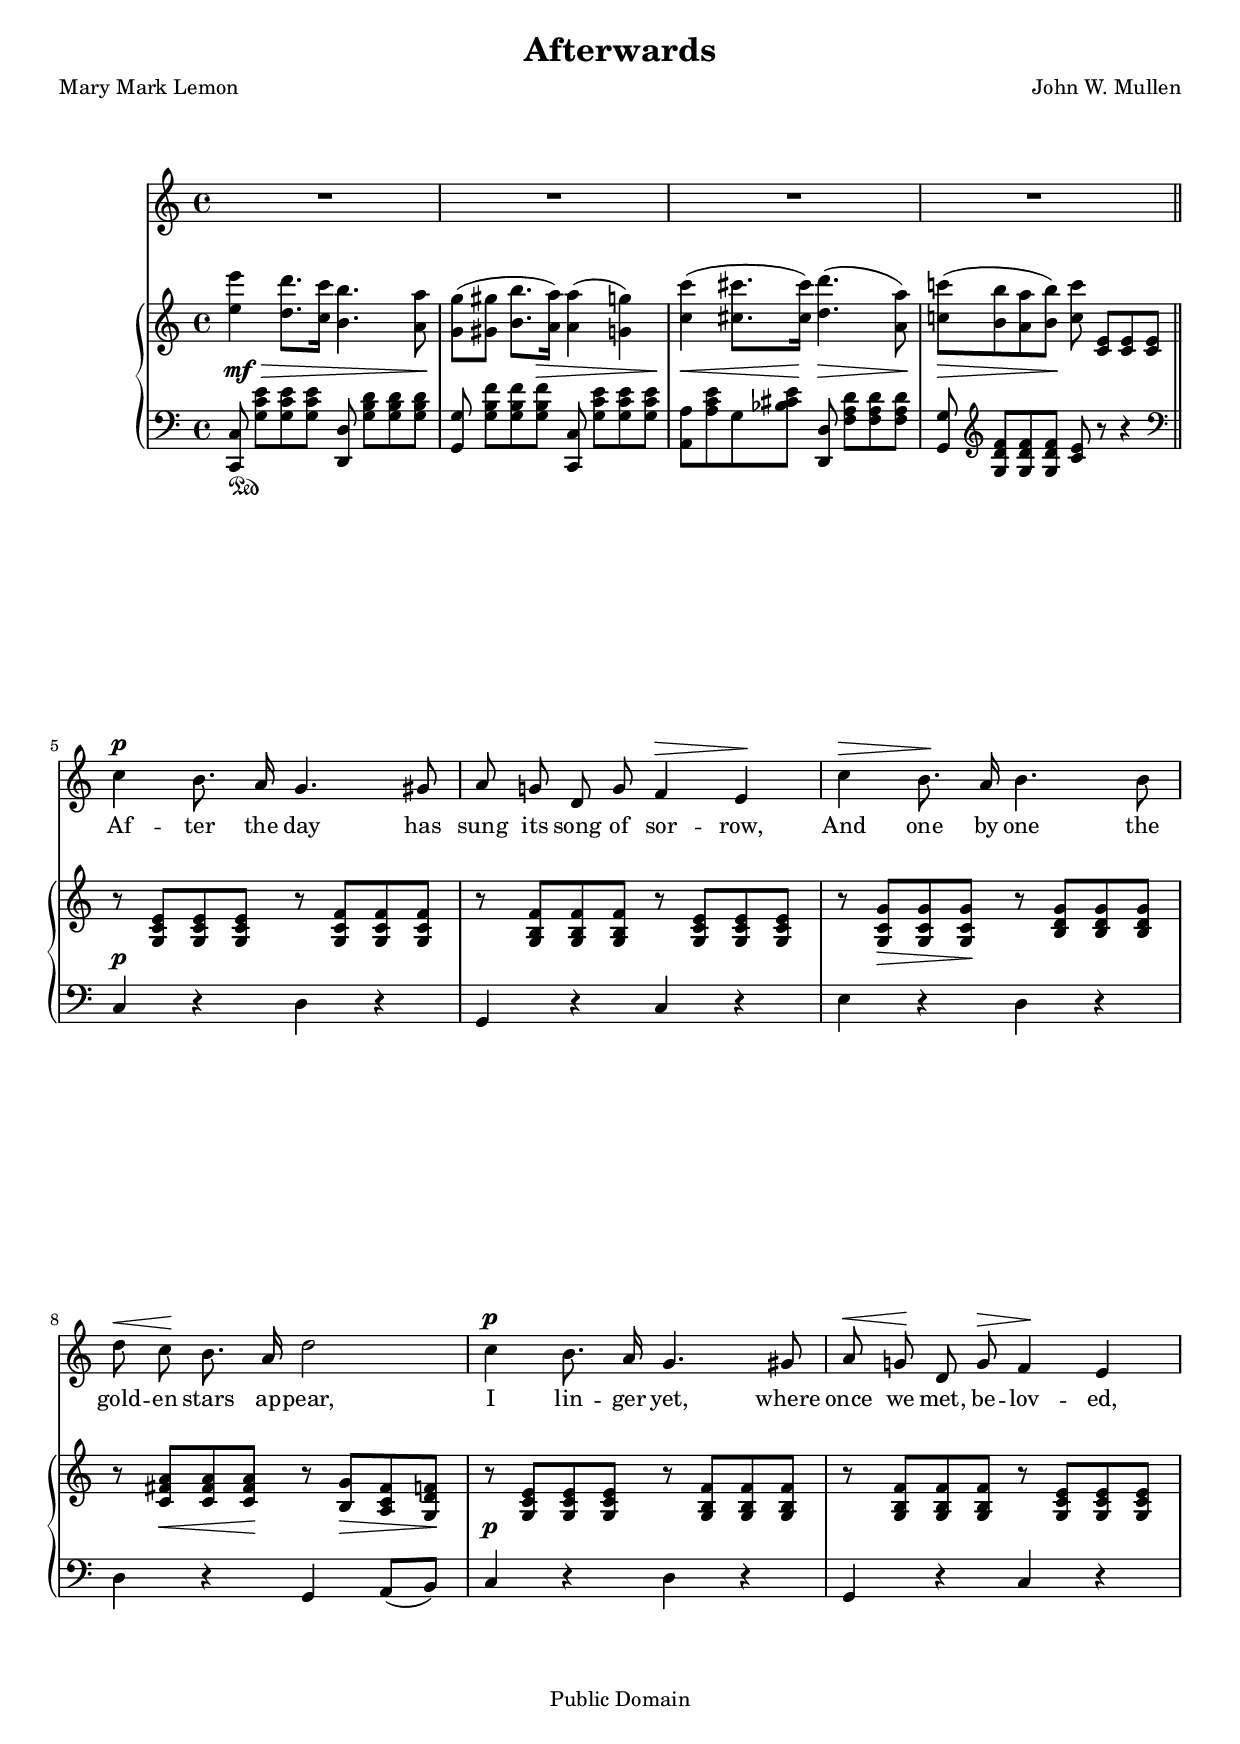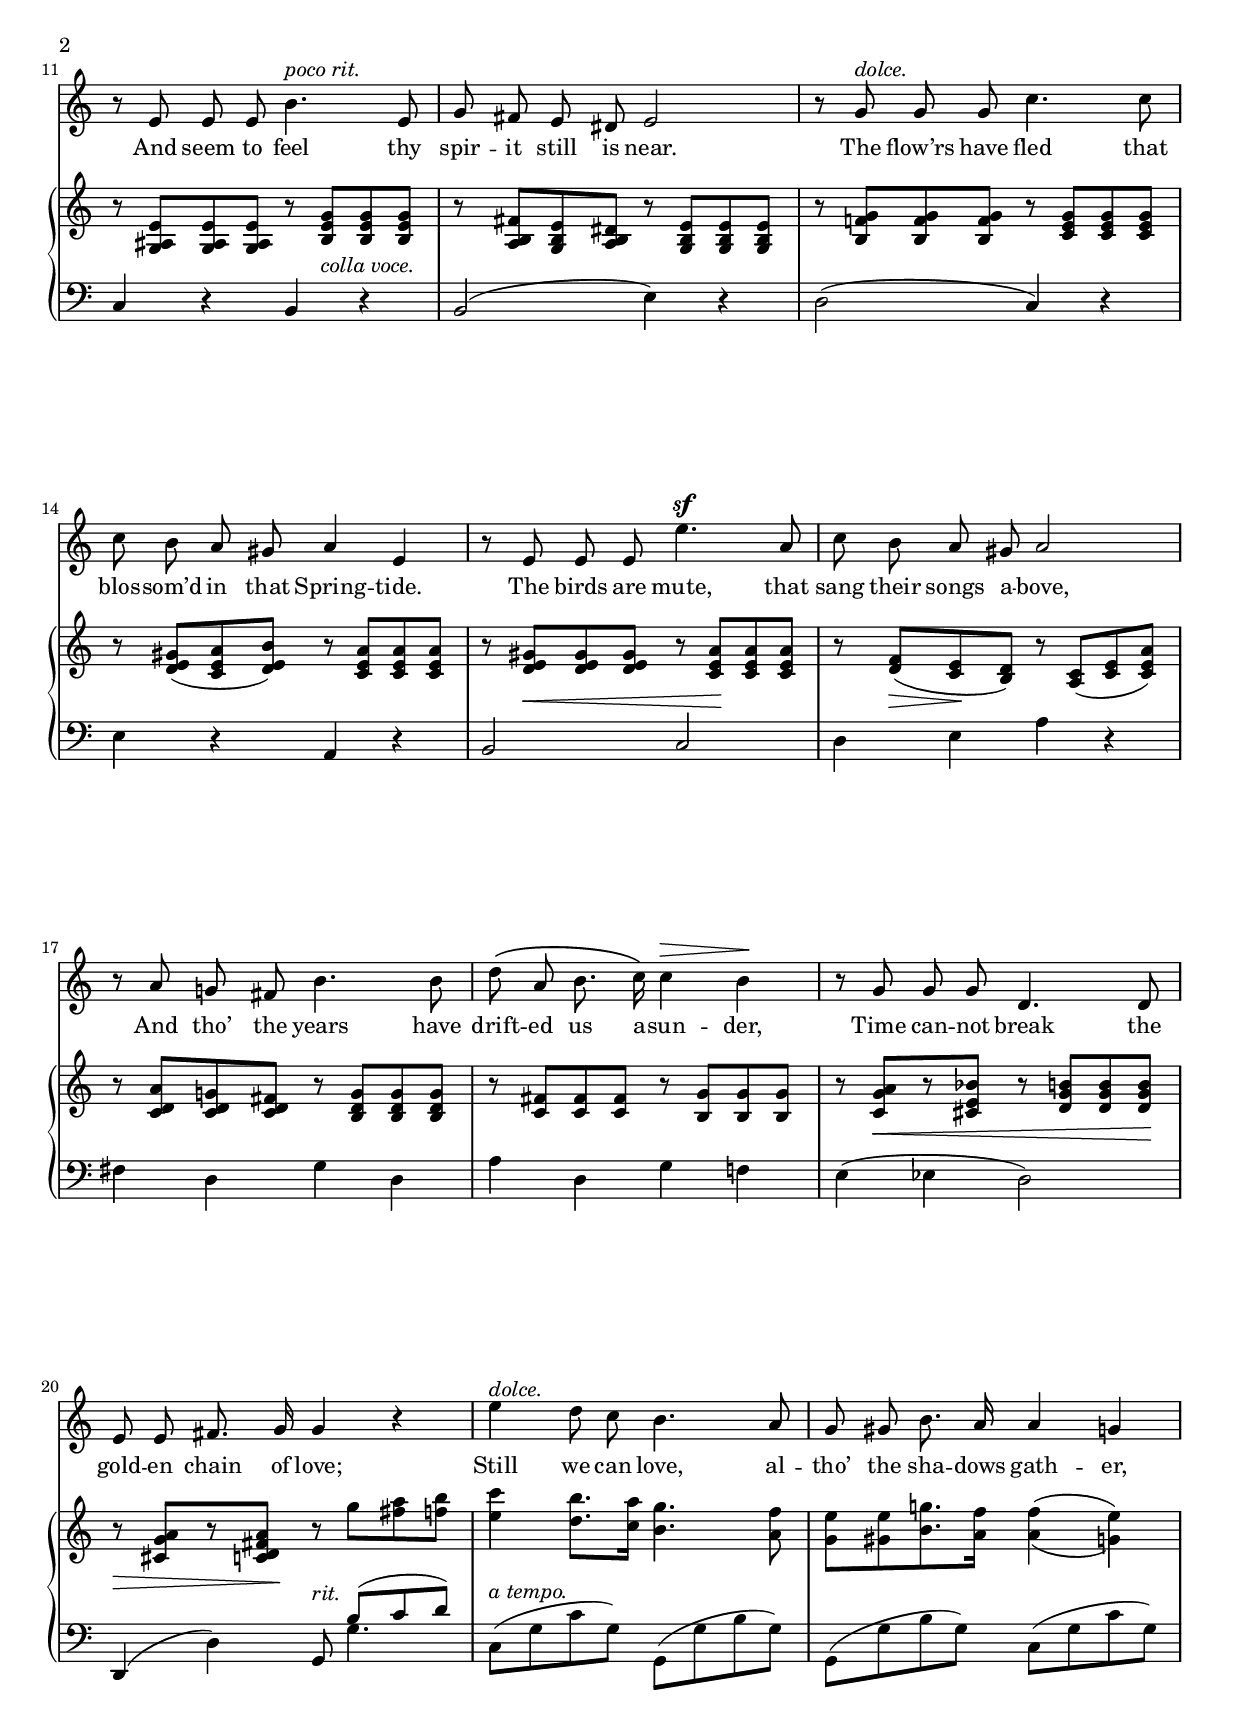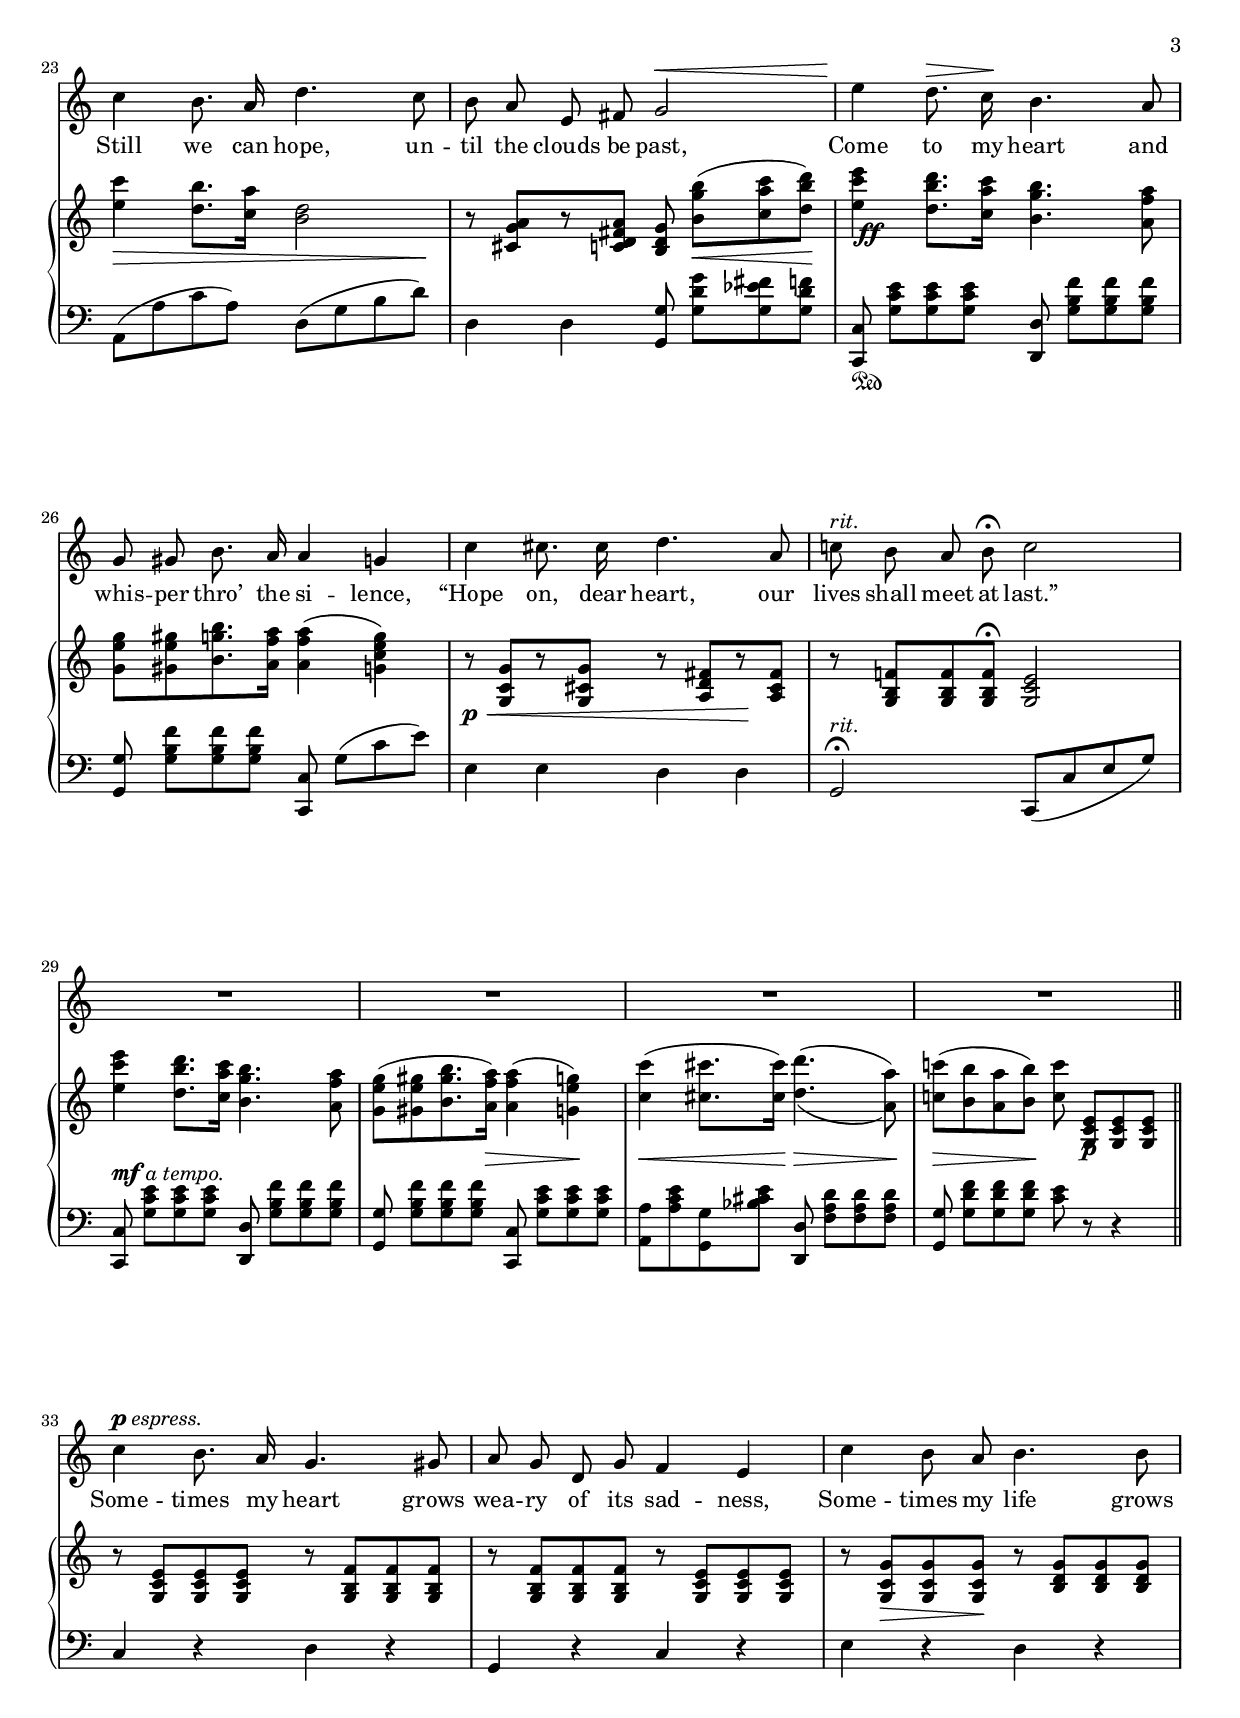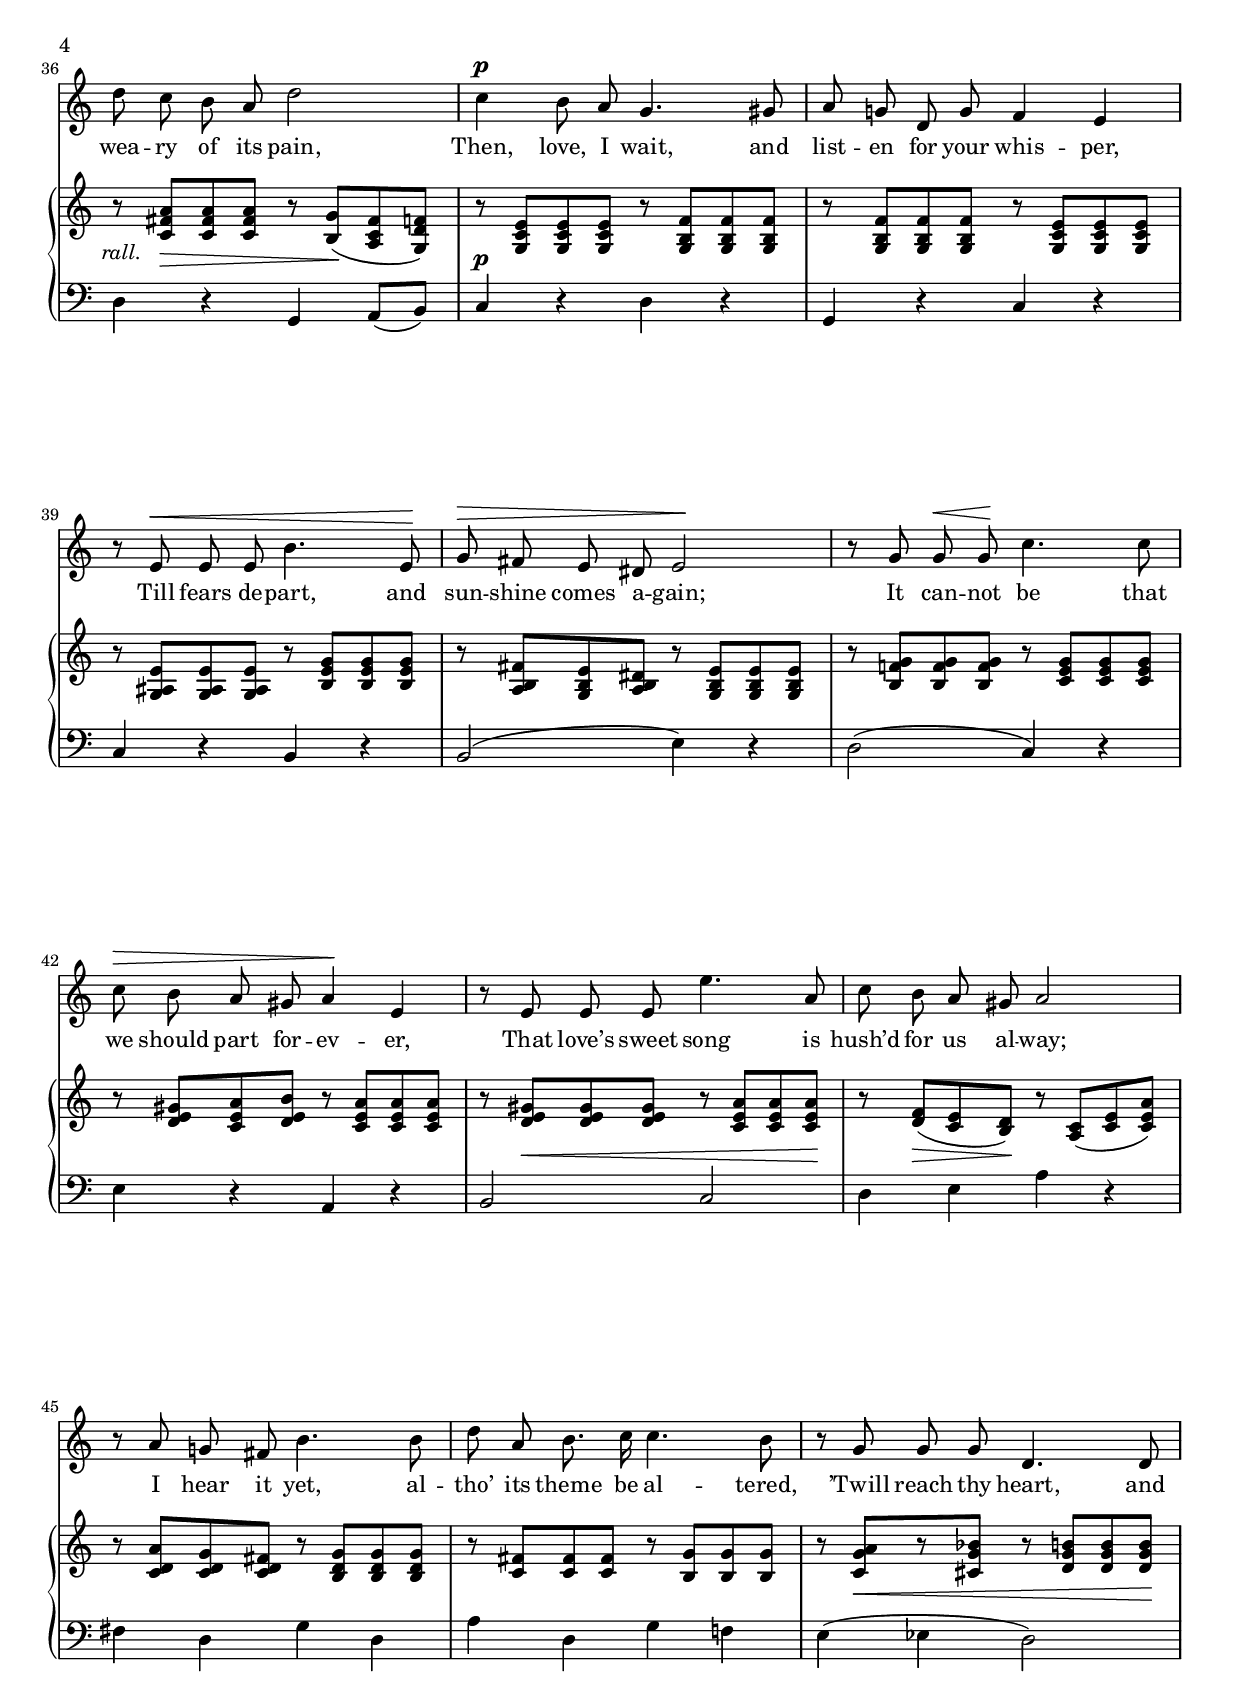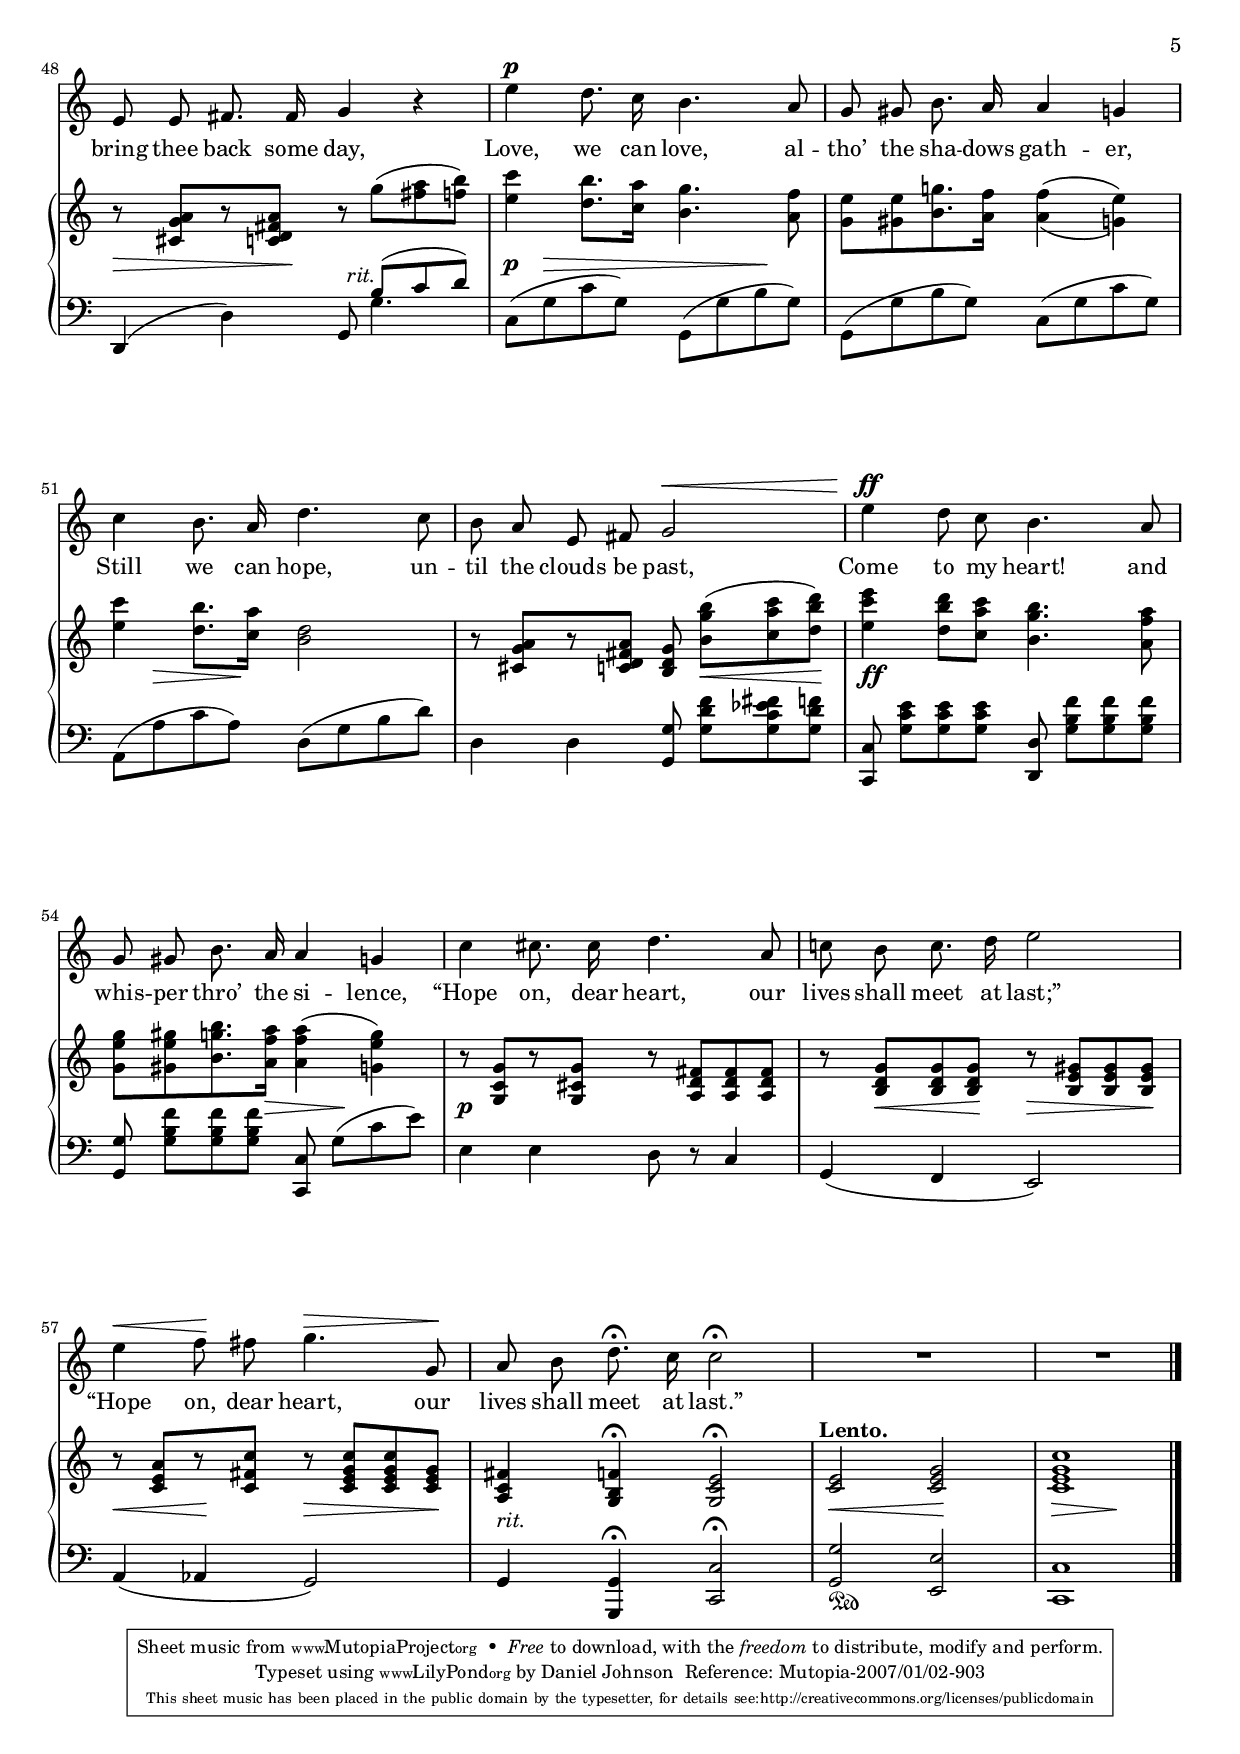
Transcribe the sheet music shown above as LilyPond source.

\version "2.10.0"
#(set-global-staff-size 18)

\paper {
	top-margin = 0.25\in
	bottom-margin = 0.25\in
	print-page-number = ##t
	ragged-last-bottom = ##f
	head-separation = 0\in
	system-count = 19
}
\header {
	title = "Afterwards"
	composer = "John W. Mullen"
	poet = "Mary Mark Lemon"

	%mutopia-specific headers:
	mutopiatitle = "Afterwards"
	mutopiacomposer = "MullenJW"
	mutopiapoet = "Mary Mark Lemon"
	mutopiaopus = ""
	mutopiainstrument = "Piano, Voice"
	date = "1885"
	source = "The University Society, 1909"
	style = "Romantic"
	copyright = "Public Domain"
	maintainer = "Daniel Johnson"
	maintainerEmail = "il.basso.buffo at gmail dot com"
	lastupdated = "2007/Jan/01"
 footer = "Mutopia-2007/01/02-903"
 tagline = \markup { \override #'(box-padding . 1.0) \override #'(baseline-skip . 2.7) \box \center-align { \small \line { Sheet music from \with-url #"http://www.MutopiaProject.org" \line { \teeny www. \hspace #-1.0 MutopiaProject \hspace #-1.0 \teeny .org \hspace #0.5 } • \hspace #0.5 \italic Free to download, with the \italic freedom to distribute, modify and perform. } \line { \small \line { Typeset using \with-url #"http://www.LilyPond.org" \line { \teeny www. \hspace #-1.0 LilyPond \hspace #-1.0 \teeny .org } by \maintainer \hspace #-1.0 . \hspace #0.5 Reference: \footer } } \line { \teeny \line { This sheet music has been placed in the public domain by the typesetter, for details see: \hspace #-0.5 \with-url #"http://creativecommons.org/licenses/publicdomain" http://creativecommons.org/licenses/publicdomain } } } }
}

voxNotes = \relative c'' {
	\time 4/4
	\key c \major
	\clef treble
	\autoBeamOff
	\dynamicUp
	% Page 1
	R1*4 \bar "||" \break
	c4\p b8. a16 g4. gis8 | a g! d g f4\> e\! | c'\> b8.\! a16 b4. b8 |
	d\< c\! b8. a16 d2 | c4\p b8. a16 g4. gis8 | a\< g!\! d g\> f4\! e | \pageBreak
	% Page 2
	r8 e e e b'4.^\markup{\italic "poco rit."} e,8 | g fis e dis e2 | r8 g^\markup{\italic "dolce."} g g c4. c8 |
	c b a gis a4 e | r8 e e e e'4.\sf a,8 | c b a gis a2 |
	r8 a g! fis b4. b8 | d\( a b8. c16\) c4\> b\! | r8 g g g d4. d8 |
	e e fis8. g16 g4 r4 | e'4^\markup{\italic "dolce."} d8 c b4. a8 | g gis b8. a16 a4 g |
	% Page 3
	c4 b8. a16 d4. c8 | b a e fis g2\< | e'4\! d8.\> c16\! b4. a8 |
	g gis b8. a16 a4 g | c4 cis8. cis16 d4. a8 | c!^\markup {\italic "rit."} b a b^\fermata c2 |
	R1*4 \bar "||" \break
	c4^\markup {\dynamic "p" \italic "espress." } b8. a16 g4. gis8 | a g d g f4 e | c' b8 a b4. b8 |
	% Page 4
	d c b a d2 | c4\p b8 a g4. gis8 | a g! d g f4 e |
	r8 e\< e e b'4. e,8\! | g\> fis e dis e2\! | r8 g g\< g\! c4. c8 |
	c8\> b a gis a4\! e | r8 e e e e'4. a,8 | c b a gis a2 |
	r8 a g! fis b4. b8 | d a b8. c16 c4. b8 | r8 g g g d4. d8 |
	% Page 5
	e e fis8. fis16 g4 r | e'\p d8. c16 b4. a8 | g gis b8. a16 a4 g |
	c b8. a16 d4. c8 | b a e fis g2\< | e'4\!\ff d8 c b4. a8 |
	g gis b8. a16 a4 g | c cis8. cis16 d4. a8 | c! b c8. d16 e2 |
	e4\< f8\! fis g4.\> g,8\! | a b d8.^\fermata c16 c2^\fermata | R1 | R1 \bar "|."
}

rhNotes = {
	\time 4/4
	\key c \major
	\clef treble
	% Page 1, line 1
	<e'' e'''>4 <d'' d'''>8. <c'' c'''>16 <b' b''>4. <a' a''>8 |
	<g' g''>8( <gis' gis''> <b' b''>8. <a' a''>16) <a' a''>4( <g'! g''!>4) |
	<c'' c'''>4( <cis'' cis'''>8. <cis'' cis'''>16) <d'' d'''>4.( <a' a''>8) |
	<c''! c'''!>( <b' b''> <a' a''> <b' b''>) <c'' c'''> <c' e'>[ <c' e'> <c' e'>] |
	% Page 1, line 2
	r8 <g c' e'>[ <g c' e'> <g c' e'>] r8 <g c' f'>[ <g c' f'> <g c' f'>] |
	r8 <g b f'>[ <g b f'> <g b f'>]    r8 <g c' e'>[ <g c' e'> <g c' e'>] |
	r8 <g c' g'>[ <g c' g'> <g c' g'>] r8 <b d' g'>[ <b d' g'> <b d' g'>] |
	% Page 1, line 3
	r8 <c' fis' a'>[ <c' fis' a'> <c' fis' a'>] r8 <b g'>[ <a c' fis'> <g d' f'>] |
	r8 <g c' e'>[ <g c' e'> <g c' e'>] r8 <g b f'>[ <g b f'> <g b f'>] |
	r8 <g b f'>[ <g b f'> <g b f'>]    r8 <g c' e'>[ <g c' e'> <g c' e'>] |
	% Page 2, line 1
	r8 <g ais e'>[ <g ais e'> <g ais e'>] r8 <b e' g'>[ <b e' g'> <b e' g'>] |
	r8 <a b fis'>[ <g b e'> <a b dis'>] r8 <g b e'>[ <g b e'> <g b e'>] |
	r8 <b f'! g'>[ <b f' g'> <b f' g'>] r8 <c' e' g'>[ <c' e' g'> <c' e' g'>] |
	% Page 2, line 2
	r8 <d' e' gis'>([ <c' e' a'> <d' e' b'>]) r8 <c' e' a'>[ <c' e' a'> <c' e' a'>] |
	r8 <d' e' gis'>[ <d' e' gis'> <d' e' gis'>] r8 <c' e' a'>[ <c' e' a'> <c' e' a'>] |
	r8 <d' f'>([ <c' e'> <b d'>]) r8 <a c'>([ <c' e'> <c' e' a'>]) |
	% Page 2, line 3
	r8 <c' d' a'>[ <c' d' g'!> <c' d' fis'>] r8 <b d' g'>[ <b d' g'> <b d' g'>] |
	r8 <c' fis'>[ <c' fis'> <c' fis'>] r8 <b g'>[ <b g'> <b g'>] |
	r8 <c' g' a'>[ r <cis' e' bes'>] r8 <d' g' b'>[ <d' g' b'> <d' g' b'>] |
	% Page 2, line 4
	r8 <cis' g' a'>8[ r <c' d' fis' a'>] r g''[ <fis'' a''> <f'' b''>] |
	<e'' c'''>4 <d'' b''>8. <c'' a''>16 <b' g''>4. <a' f''>8 |
	<g' e''>[ <gis' e''> <b' g''!>8. <a' f''>16] \set doubleSlurs = ##t <a' f''>4( <g' e''>) \set doubleSlurs = ##f
	% Page 3, line 1
	<e'' c'''>4 <d'' b''>8. <c'' a''>16 <b' d''>2 |
	r8 <cis' g' a'>[ r <c' d' fis' a'>] <b d' g'> <b' g'' b''>([ <c'' a'' c'''> <d'' b'' d'''>]) |
	<e'' c''' e'''>4 <d'' b'' d'''>8. <c'' a'' c'''>16 <b' g'' b''>4. <a' f'' a''>8 |
	% Page 3, line 2
	<g' e'' g''>[ <gis' e'' gis''> <b' g'' b''>8. <a' f'' a''>16] <a' f'' a''>4( <g' c'' e'' g''>) |
	r8 <g c' g'>[ r <g cis' g'>] r <a d' fis'>[ r <a cis' fis'>] |
	r8 <g b f'!> <g b f'> <g b f'>^\fermata <g c' e'>2 |
	% Page 3, line 3
	<e'' c''' e'''>4 <d'' b'' d'''>8. <c'' a'' c'''>16 <b' g'' b''>4. <a' f'' a''>8 |
	<g' e'' g''>([ <gis' e'' gis''> <b' gis'' b''>8. <a' f'' a''>16]) <a' f'' a''>4( <g' e'' g''>) |
	<c'' c'''>4( <cis'' cis'''>8. <cis'' cis'''>16) \set doubleSlurs = ##t <d'' d'''>4.( <a' a''>8) \set doubleSlurs = ##f |
	<c''! c'''!>8( <b' b''> <a' a''> <b' b''>) <c'' c'''> <g c' e'>[ <g c' e'> <g c' e'>] |
	% Page 3, line 4
	r8 <g c' e'>[ <g c' e'> <g c' e'>] r8 <g b f'>[ <g b f'> <g b f'>] |
	r8 <g b f'>[ <g b f'> <g b f'>] r8 <g c' e'>[ <g c' e'> <g c' e'>] |
	r8 <g c' g'>[ <g c' g'> <g c' g'>] r8 <b d' g'>[ <b d' g'> <b d' g'>] |
	% Page 4, line 1
	r8 <c' fis' a'>[ <c' fis' a'> <c' fis' a'>] r8 <b g'>[( <a c' fis'> <g d' f'>)] |
	r8 <g c' e'>[ <g c' e'> <g c' e'>] r8 <g b f'>[ <g b f'> <g b f'>] |
	r8 <g b f'>[ <g b f'> <g b f'>] r8 <g c' e'>[ <g c' e'> <g c' e'>] |
	% Page 4, line 2
	r8 <g ais e'>[ <g ais e'> <g ais e'>] r8 <b e' g'>[ <b e' g'> <b e' g'>] |
	r8 <a b fis'>[ <g b e'> <a b dis'>] r8 <g b e'>[ <g b e'> <g b e'>] |
	r8 <b f'! g'>[ <b f' g'> <b f' g'>] r8 <c' e' g'>[ <c' e' g'> <c' e' g'>] |
	% Page 4, line 3
	r8 <d' e' gis'>[ <c' e' a'> <d' e' b'>] r8 <c' e' a'>[ <c' e' a'> <c' e' a'>] |
	r8 <d' e' gis'>[ <d' e' gis'> <d' e' gis'>] r8 <c' e' a'>[ <c' e' a'> <c' e' a'>] |
	r8 <d' f'>([ <c' e'> <b d'>]) r8 <a c'>([ <c' e'> <c' e' a'>]) |
	% Page 4, line 4
	r8 <c' d' a'>[ <c' d' g'> <c' d' fis'>] r8 <b d' g'>[ <b d' g'> <b d' g'>] |
	r8 <c' fis'>[ <c' fis'> <c' fis'>] r8 <b g'>[ <b g'> <b g'>] |
	r8 <c' g' a'>8[ r <cis' g' bes'>] r8 <d' g' b'>[ <d' g' b'> <d' g' b'>] |
	% Page 5, line 1
	r8 <cis' g' a'>[ r <c' d' fis' a'>] r8 g''([ <fis'' a''> <f'' b''>]) |
	<e'' c'''>4 <d'' b''>8. <c'' a''>16 <b' g''>4. <a' f''>8 |
	<g' e''>[ <gis' e''> <b' g''!>8. <a' f''>16] \set doubleSlurs = ##t <a' f''>4( <g' e''>) \set doubleSlurs = ##f |
	% Page 5, line 2
	<e'' c'''>4 <d'' b''>8. <c'' a''>16 <b' d''>2 |
	r8 <cis' g' a'>[ r <c' d' fis' a'>] <b d' g'> <b' g'' b''>[( <c'' a'' c'''> <d'' b'' d'''>)] |
	<e'' c''' e'''>4 <d'' b'' d'''>8 <c'' a'' c'''> <b' g'' b''>4. <a' f'' a''>8 |
	% Page 5, line 3
	<g' e'' g''>[ <gis' e'' gis''> <b' g'' b''>8. <a' f'' a''>16] <a' f'' a''>4( <g' e'' g''>) |
	r8 <g c' g'>[ r <g cis' g'>]  r8 <a d' fis'>[ <a d' fis'> <a d' fis'>] |
	r8 <b d' g'>[ <b d' g'> <b d' g'>] r8 <b e' gis'>[ <b e' gis'> <b e' gis'>] |
	% Page 5, line 4
	r8 <c' e' a'>[ r <c' fis' c''>] r8 <c' e' g' c''>[ <c' e' g' c''> <c' e' g'>] |
	<a c' fis'>4 <g b f'>^\fermata <g c' e'>2^\fermata |
	<c' e'>2^\markup{ \hspace #-1 \bold "Lento."} <c' e' g'> |
	<c' e' g' c''>1 |
}

lhNotes = {
	\time 4/4
	\key c \major
	\clef bass
	% Page 1, line 1
	<c, c>8_\markup { \musicglyph #"pedal.Ped" } <g c' e'>[ <g c' e'> <g c' e'>] <d, d>8 <g b d'>[ <g b d'> <g b d'>] |
	<g, g>8 <g b f'>[ <g b f'> <g b f'>]    <c, c>8 <g c' e'>[ <g c' e'> <g c' e'>] |
	<a, a>8 <a c' e'> g <bes cis' e'> <d, d> <f a d'>[ <f a d'> <f a d'>] |
	<g, g> \clef treble <g d' f'>[ <g d' f'> <g d' f'>] <c' e'> r8 r4 \clef bass |
	% Page 1, line 2
	c4 r d r | g, r c r | e r d r |
	% Page 1, line 3
	d4 r g, a,8( b,) | c4 r d r | g, r c r |
	% Page 2, line 1
	c r b, r | b,2( e4) r | d2( c4) r |
	% Page 2, line 2
	e r a, r | b,2 c | d4 e a r |
	% Page 2, line 3
	fis4 d g d | a d g f! | e( ees d2) |
	% Page 2, line 4
	d,4( d) g,8 << { b8([ c' d']) } \\ { g4. } >> | c8( g c' g) g,( g b g) | g,( g b g) c( g c' g) |
	% Page 3, line 1
	a,( a c' a) d( g b d') | d4 d <g, g>8 <g d' g'>[ <g ees' fis'> <g d' f'>] |
	<c, c>_\markup { \musicglyph #"pedal.Ped" } <g c' e'>[ <g c' e'> <g c' e'>] <d, d> <g b f'>[ <g b f'> <g b f'>] |
	% Page 3, line 2
	<g, g> <g b f'>[ <g b f'> <g b f'>]  <c, c> g([ c' e']) | e4 e d d | g,2^\fermata c,8( c e g) |
	% Page 3, line 3
	<c, c>8 <g c' e'>[ <g c' e'> <g c' e'>] <d, d> <g b f'>[ <g b f'> <g b f'>] |
	<g, g> <g b f'>[ <g b f'> <g b f'>] <c, c> <g c' e'>[ <g c' e'> <g c' e'>] |
	<a, a> <a c' e'> <g, g> <bes cis' e'> <d, d> <f a d'>[ <f a d'> <f a d'>] |
	<g, g> <g d' f'>[ <g d' f'> <g d' f'>] <c' e'> r8 r4 |
	% Page 3, line 4
	c4 r d r | g, r c r | e r d r |
	% Page 4, line 1
	d r g, a,8( b,) | c4 r d r | g, r c r |
	% Page 4, line 2
	c r b, r | b,2( e4) r | d2( c4) r |
	% Page 4, line 3
	e r a, r | b,2 c | d4 e a r |
	% Page 4, line 4
	fis d g d | a d g f! | e( ees d2) |
	% Page 5, line 1
	d,4( d) g,8 << { b8([ c' d']) } \\ { g4. } >> | c8( g c' g) g,( g b g) | g,( g b g) c( g c' g) |
	% Page 5, line 2
	a,( a c' a) d( g b d') | d4 d <g, g>8 <g d' f'>[ <g c' ees' fis'> <g d' f'>] |
	<c, c> <g c' e'>[ <g c' e'> <g c' e'>] <d, d> <g b f'>[ <g b f'> <g b f'>] |
	% Page 5, line 3
	<g, g>8 <g b f'>[ <g b f'> <g b f'>]  <c, c> g([ c' e']) | e4 e d8 r c4 | g,( f, e,2) |
	% Page 5, line 4
	a,4( aes, g,2) | g,4 <g, g,,>4^\fermata <c, c>2^\fermata | <g, g>_\markup { \musicglyph #"pedal.Ped" } <e, e> | <c, c>1 |
}

pianoDyn = {
	% Page 1, line 1
	s4\mf\> s2 s8 s8\! | s4. s8\> s4. s8\! | s4.\< s8\! s4.\> s8\! | s4.\> s8\! s2 |
	% Page 1, line 2
	s1\p | s1 | s8 s4\> s8\! s2 |
	% Page 1, line 3
	s8 s4\< s8\! s8 s4\> s8\! | s1\p | s1 |
	% Page 2, line 1
	s2 s8 s4.-"colla voce." | s1 | s1 |
	% Page 2, line 2
	s1 | s8 s4.\< s8 s8\! s4 | s8 s8\> s8\! s8 s2 |
	% Page 2, line 3
	s1 | s1 | s8 s8\< s2 s8 s8\! |
	% Page 2, line 4
	s4\> s8 s8\! s2-"rit." | s1-"a tempo." | s1 |
	% Page 3, line 1
	s2\> s4. s8\! | s2 s8 s4\< s8\! | \once\override DynamicText #'extra-offset = #'(0.75 . 2.5) s1\ff |
	% Page 3, line 2
	s1 | s2.\p\< s4\! | s1-"rit." |
	% Page 3, line 3
	s1-\markup { \dynamic "mf" \italic "a tempo." } | s4 s8. s16\> s4 s4\! | s4\< s8. s16\! s4.\> s8\! s4.\> s8\! s8 \once\override DynamicText #'extra-offset = #'(0 . 1) s4.\p |
	% Page 3, line 4
	s1 | s1 | s8 s4\> s8\! s2 |
	% Page 4, line 1
	\once\override TextScript #'extra-offset = #'(-1.25 . 2) s8-"rall." s2\> s8\! s4 | s1\p s1 |
	% Page 4, line 2
	s1*3
	% Page 4, line 3
	s1 | s8 s2.\< s8\! | s8 s4\> s8\! s2 |
	% Page 4, line 4
	s1 | s1 | s8 s2.\< s8\! |
	% Page 5, line 1
	s4.\> s8\! s2-\markup{ \hspace #1 \italic "rit."} | s8\p s8\> s2 s4\! | s1 |
	% Page 5, line 2
	s8 s4\> s8\! s2 | s2 s8 s4\< s8\! | s1\ff |
	% Page 5, line 3
	s4 s8. s16\> s8 s8\! s4 | s1\p | s8 s4\< s8\! s4.\> s8\! |
	% Page 5, line 4
	s4\< s4\! s4.\> s8\! | s1-"rit." | s2\< s2\! | s2\> s2\! |
}

text = \lyricmode {
	Af -- ter the day has sung its song of sor -- row, And one by one the
	gold -- en stars ap -- pear, I lin -- ger yet, where once we met, be -- lov -- ed,
	And seem to feel thy spir -- it still is near. The flow’rs have fled that
	blos -- som’d in that Spring -- tide. The birds are mute, that sang their songs a -- bove,
	And tho’ the years have drift -- ed us a -- sun -- der, Time can -- not break the
	gold -- en chain of love; Still we can love, al -- tho’ the sha -- dows gath -- er,
	Still we can hope, un -- til the clouds be past, Come to my heart and
	whis -- per thro’ the si -- lence, “Hope on, dear heart, our lives shall meet at last.”
	Some -- times my heart grows wea -- ry of its sad -- ness, Some -- times my life grows
	wea -- ry of its pain, Then, love, I wait, and list -- en for your whis -- per,
	Till fears de -- part, and sun -- shine comes a -- gain; It can -- not be that
	we should part for -- ev -- er, That love’s sweet song is hush’d for us al -- way;
	I hear it yet, al -- tho’ its theme be al -- tered, ’Twill reach thy heart, and
	bring thee back some day, Love, we can love, al -- tho’ the sha -- dows gath -- er,
	Still we can hope, un -- til the clouds be past, Come to my heart! and
	whis -- per thro’ the si -- lence, “Hope on, dear heart, our lives shall meet at last;”
	“Hope on, dear heart, our lives shall meet at last.”
}

\score {
	<<
		\context Staff = melStaff {
			\set Staff.midiInstrument = "oboe"
			\set Staff.midiMinimumVolume = #0.5
			\set Staff.midiMaximumVolume = #0.9
			\context Voice = vox { \voxNotes }
		}
		\lyricsto vox \new Lyrics \text

		\context PianoStaff <<
			\context Staff = rightHand {
				\rhNotes
			}
			\context Dynamics \pianoDyn
			\context Staff = leftHand
			{
				\lhNotes
			}
		>>
	>>
	\layout {
		%\context { \RemoveEmptyStaffContext }
		\context {
			\type "Engraver_group"
			\name Dynamics
			\alias Voice % So that \cresc works, for example.
			\consists "Output_property_engraver"
     
			\override VerticalAxisGroup #'minimum-Y-extent = #'(-1 . 1)
			\consists "Script_engraver"
			\consists "Dynamic_engraver"
			\consists "Text_engraver"
     
			\override TextScript #'font-size = #0
			\override TextScript #'font-shape = #'italic
			\override TextScript #'extra-offset = #'(0 . 2)
			\override DynamicText #'extra-offset = #'(0 . 2.5)
			\override Hairpin #'extra-offset = #'(0 . 2.5)
     
			\consists "Skip_event_swallow_translator"
     
			\consists "Axis_group_engraver"
		}
		\context {
			\PianoStaff
			\accepts Dynamics
			\override VerticalAlignment #'forced-distance = #6.5
		}
		\context {
			\Staff
			\override SeparationItem #'padding = #0.3
		}
	}
	
	\midi {
		\context {
			\Score
			tempoWholesPerMinute = #(ly:make-moment 60 4)
		}
		\context {
			\type "Performer_group"
			\name Dynamics
			\consists "Span_dynamic_performer"
			\consists "Dynamic_performer"
		}
		\context {
			\PianoStaff
			\accepts Dynamics
		}

	}


}
